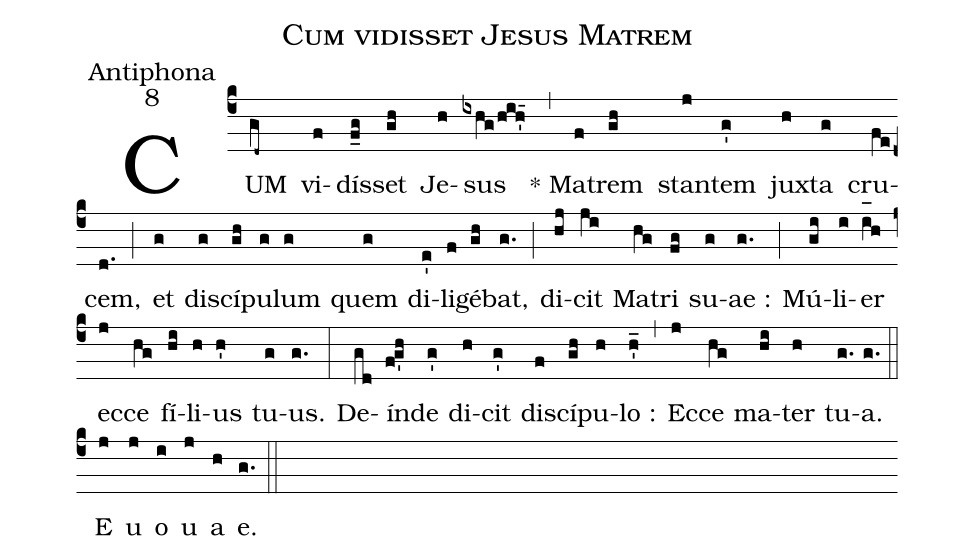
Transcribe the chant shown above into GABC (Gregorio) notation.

name:Cum vidisset Jesus Matrem;
office-part:Antiphona;
mode:8;
%%
(c4) CUM(gd~) vi(f)dís(f_g)set(gh) Je(h)sus(ixhg/hih'_15) (,) * Ma(f)trem(gh) stan(j)tem(g') jux(h)ta(g) cru(fe)cem,(d.) (;) et(g) di(g)scí(gh)pu(g)lum(g) quem(g) di(e')li(f)gé(gh)bat,(g.) (;) di(hj)cit(ji) Ma(hg)tri(fg) su(g)ae :(g.) (;) Mú(gi)li(i)er(i_[oh:h]h) ec(j)ce(hg) fí(hi)li(h)us(h') tu(g)us.(g.) (:) De(gd)ín(fg'h)de(g') di(h)cit(g') di(f)scí(gh)pu(h)lo :(h'_) (,) Ec(j)ce(hg) ma(hi)ter(h) tu(g.)a.(g.) (::) <eu>E(j) u(j) o(i) u(j) a(h) e.</eu>(g.) (::)
